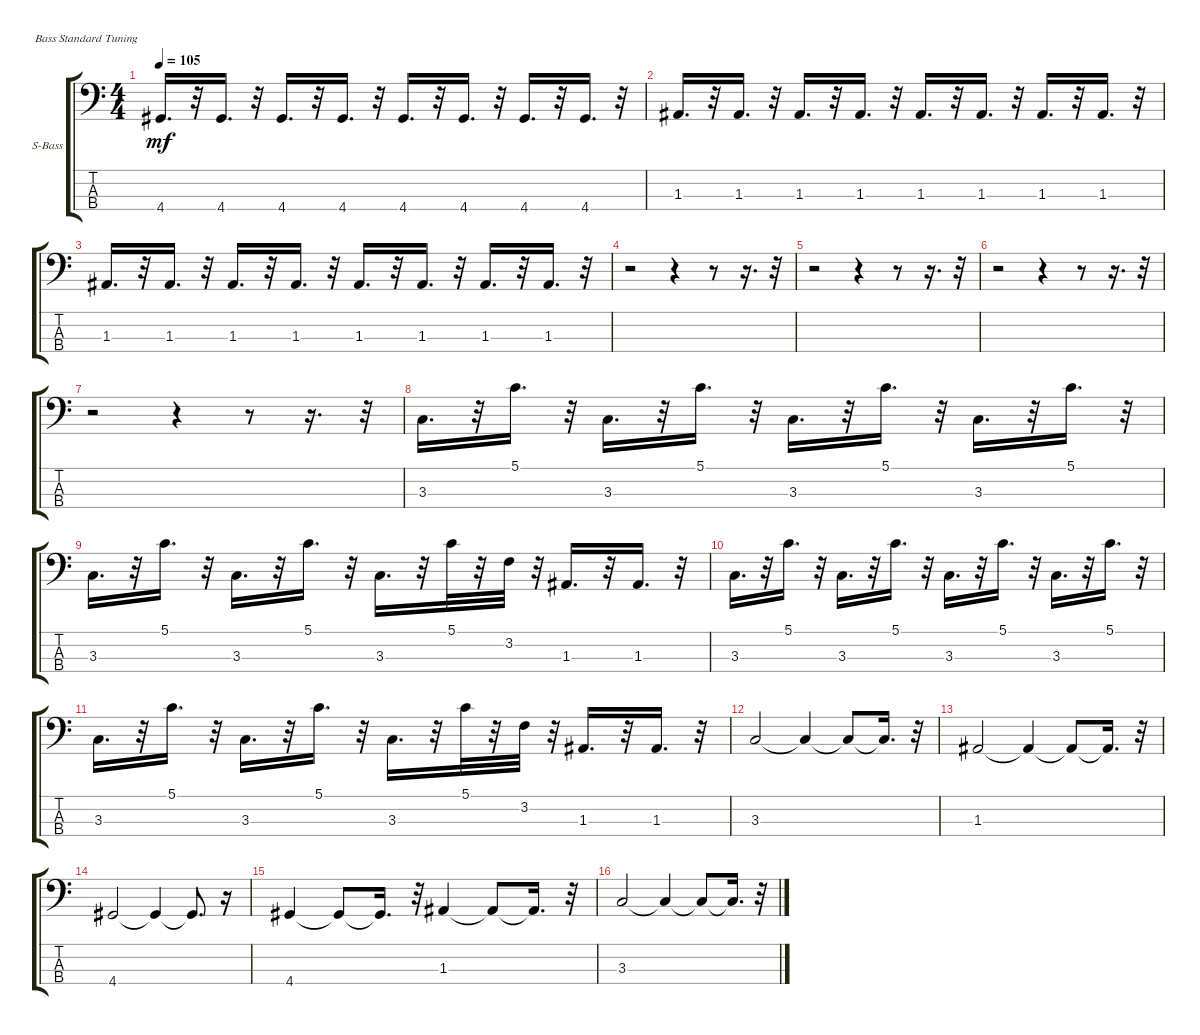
\bracketExtendMode groupsimilarinstruments
\firstSystemTrackNameOrientation horizontal
\otherSystemsTrackNameOrientation horizontal
\track ("Rolling in the deep" "S-Bass") {instrument synthbass1}
\staff {score tabs}
\tuning (G2 D2 A1 E1)
\ts (4 4)
\tempo 105
\clef f4
\ks c
4.4.16{d dy mf} r.32 4.4.16{d} r.32 4.4.16{d} r.32 4.4.16{d} r.32 4.4.16{d} r.32 4.4.16{d} r.32 4.4.16{d} r.32 4.4.16{d} r.32 |
1.3.16{d} r.32 1.3.16{d} r.32 1.3.16{d} r.32 1.3.16{d} r.32 1.3.16{d} r.32 1.3.16{d} r.32 1.3.16{d} r.32 1.3.16{d} r.32 |
1.3.16{d} r.32 1.3.16{d} r.32 1.3.16{d} r.32 1.3.16{d} r.32 1.3.16{d} r.32 1.3.16{d} r.32 1.3.16{d} r.32 1.3.16{d} r.32 |
r.2 r.4 r.8 r.16{d} r.32 |
r.2 r.4 r.8 r.16{d} r.32 |
r.2 r.4 r.8 r.16{d} r.32 |
r.2 r.4 r.8 r.16{d} r.32 |
3.3.16{d} r.32 5.1.16{d} r.32 3.3.16{d} r.32 5.1.16{d} r.32 3.3.16{d} r.32 5.1.16{d} r.32 3.3.16{d} r.32 5.1.16{d} r.32 |
3.3.16{d} r.32 5.1.16{d} r.32 3.3.16{d} r.32 5.1.16{d} r.32 3.3.16{d} r.32 5.1.32 r.32 3.2.32 r.32 1.3.16{d} r.32 1.3.16{d} r.32 |
3.3.16{d} r.32 5.1.16{d} r.32 3.3.16{d} r.32 5.1.16{d} r.32 3.3.16{d} r.32 5.1.16{d} r.32 3.3.16{d} r.32 5.1.16{d} r.32 |
3.3.16{d} r.32 5.1.16{d} r.32 3.3.16{d} r.32 5.1.16{d} r.32 3.3.16{d} r.32 5.1.32 r.32 3.2.32 r.32 1.3.16{d} r.32 1.3.16{d} r.32 |
3.3.2 3.3{t}.4 3.3{t}.8 3.3{t}.16{d} r.32 |
1.3.2 1.3{t}.4 1.3{t}.8 1.3{t}.16{d} r.32 |
4.4.2 4.4{t}.4 4.4{t}.8{d} r.16 |
4.4.4 4.4{t}.8 4.4{t}.16{d} r.32 1.3.4 1.3{t}.8 1.3{t}.16{d} r.32 |
3.3.2 3.3{t}.4 3.3{t}.8 3.3{t}.16{d} r.32
